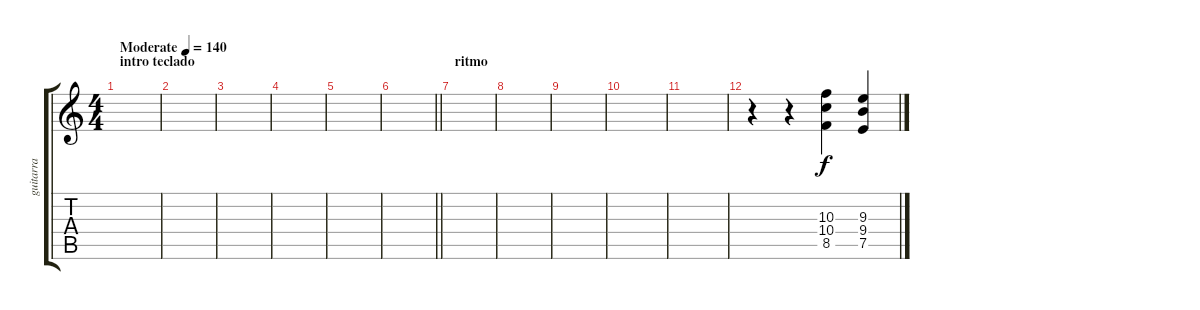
\track ("guitarra" "guitarra") {instrument distortionguitar}
\staff {score tabs}
\tuning (E4 B3 G3 D3 A2 E2) {hide}
\ts (4 4)
\section ("" "intro teclado")
\tempo (140 "Moderate")
\clef g2
\ks c
|
|
|
|
|
\barLineRight lightlight
|
\section ("" "ritmo")
|
|
|
|
|
r.4 r.4 (10.3 10.4 8.5).4 (9.3 9.4 7.5).4
